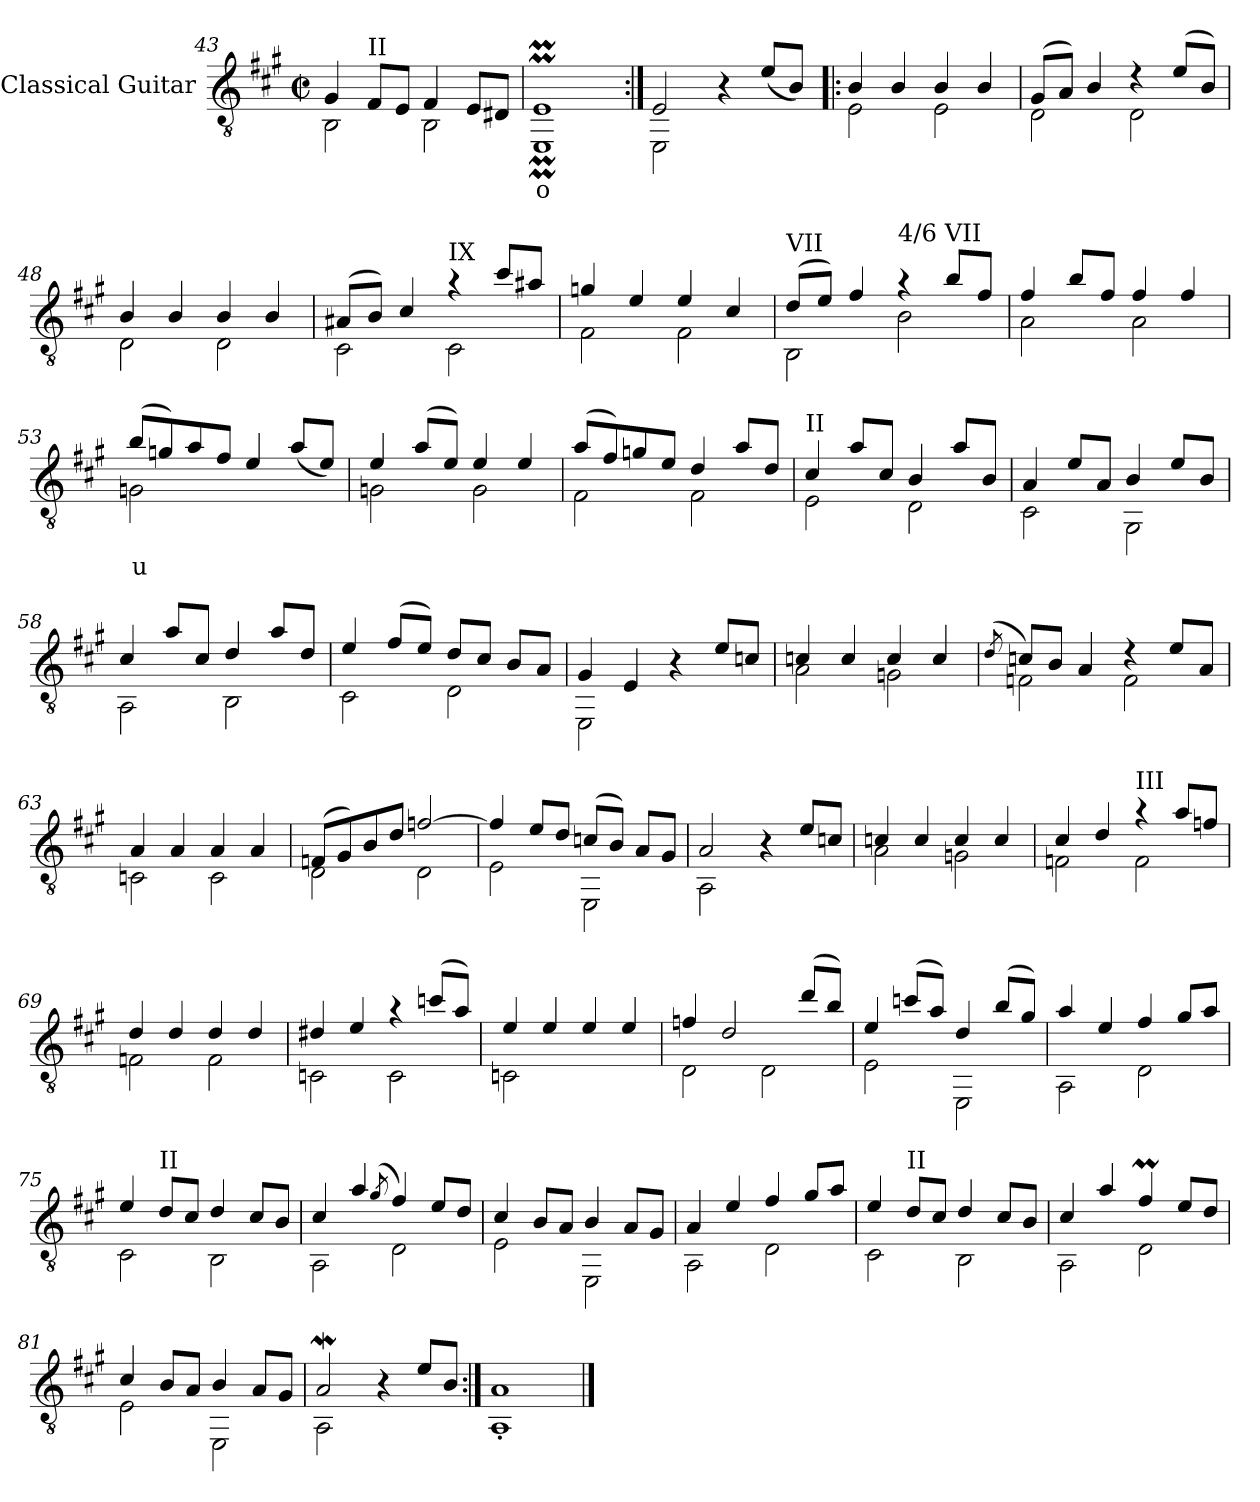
**kern	**text
*part1	*part1
*staff1	*staff1
*I"Classical Guitar	*
*I'Guit.	*
!!LO:PB:g=z
*clefGv2	*
*k[f#c#g#]	*
*M2/2	*
*met(c|)	*
=43	=43
*^	*
4G#/	2BB\	.
!LO:TX:a:t=II	!	!
8F#/L	.	.
8E/J	.	.
4F#/	2BB\	.
8E/L	.	.
8D#X/J	.	.
*v	*v	*
=44	=44
!	!LO:LY:b
1EEM 1EM	o
=45:|!	=45:|!
*^	*
2E/	2EE\	.
4r	2ryy	.
(8e/L	.	.
8B/J)	.	.
=46!|:	=46!|:	=46!|:
4B/	2E\	.
4B/	.	.
4B/	2E\	.
4B/	.	.
=47	=47	=47
(8G#/L	2D\	.
8A/J)	.	.
4B/	.	.
4r	2D\	.
(8e/L	.	.
8B/J)	.	.
!!LO:LB:g=z	!!
=48	=48	=48
4B/	2D\	.
4B/	.	.
4B/	2D\	.
4B/	.	.
=49	=49	=49
(8A#X/L	2C#\	.
8B/J)	.	.
4c#/	.	.
!LO:TX:a:t=IX	!	!
4r	2C#\	.
8cc#/L	.	.
8a#X/J	.	.
=50	=50	=50
4gn/	2F#\	.
4e/	.	.
4e/	2F#\	.
4c#/	.	.
=51	=51	=51
!LO:TX:a:t=VII	!	!
(8d/L	2BB\	.
8e/J)	.	.
4f#/	.	.
!LO:TX:a:t=4/6 VII	!	!
4r	2B\	.
8b/L	.	.
8f#/J	.	.
!!LO:LB:g=z	!!
=52	=52	=52
4f#/	2A\	.
8b/L	.	.
8f#/J	.	.
4f#/	2A\	.
4f#/	.	.
=53	=53	=53
!	!	!LO:LY:b
(8b/L	2Gn\	u
8gn/)	.	.
8a/	.	.
8f#/J	.	.
4e/	2ryy	.
(8a/L	.	.
8e/J)	.	.
=54	=54	=54
4e/	2Gn\	.
(8a/L	.	.
8e/J)	.	.
4e/	2G\	.
4e/	.	.
=55	=55	=55
(8a/L	2F#\	.
8f#/)	.	.
8gn/	.	.
8e/J	.	.
4d/	2F#\	.
8a/L	.	.
8d/J	.	.
!!LO:LB:g=z	!!
=56	=56	=56
!LO:TX:a:t=II	!	!
4c#/	2E\	.
8a/L	.	.
8c#/J	.	.
4B/	2D\	.
8a/L	.	.
8B/J	.	.
=57	=57	=57
4A/	2C#\	.
8e/L	.	.
8A/J	.	.
4B/	2GG#\	.
8e/L	.	.
8B/J	.	.
=58	=58	=58
4c#/	2AA\	.
8a/L	.	.
8c#/J	.	.
4d/	2BB\	.
8a/L	.	.
8d/J	.	.
=59	=59	=59
4e/	2C#\	.
(8f#/L	.	.
8e/J)	.	.
8d/L	2D\	.
8c#/J	.	.
8B/L	.	.
8A/J	.	.
!!LO:LB:g=z	!!
=60	=60	=60
4G#/	2EE\	.
4E/	.	.
4r	2ryy	.
8e/L	.	.
8cn/J	.	.
=61	=61	=61
4cn/	2A\	.
4c/	.	.
4c/	2Gn\	.
4c/	.	.
=62	=62	=62
(8qd/	.	.
8cn/L)	2Fn\	.
8B/J	.	.
4A/	.	.
4r	2F\	.
8e/L	.	.
8A/J	.	.
=63	=63	=63
4A/	2Cn\	.
4A/	.	.
4A/	2C\	.
4A/	.	.
!!LO:LB:g=z	!!
=64	=64	=64
(8Fn/L	2D\	.
8G#/)	.	.
8B/	.	.
8d/J	.	.
[2fn/	2D\	.
=65	=65	=65
4f/]	2E\	.
8e/L	.	.
8d/J	.	.
(8cn/L	2EE\	.
8B/J)	.	.
8A/L	.	.
8G#/J	.	.
=66	=66	=66
2A/	2AA\	.
4r	2ryy	.
8e/L	.	.
8cn/J	.	.
=67	=67	=67
4cn/	2A\	.
4c/	.	.
4c/	2Gn\	.
4c/	.	.
!!LO:LB:g=z	!!
=68	=68	=68
4c#/	2Fn\	.
4d/	.	.
!LO:TX:a:t=III	!	!
4r	2F\	.
8a/L	.	.
8fn/J	.	.
=69	=69	=69
4d/	2Fn\	.
4d/	.	.
4d/	2F\	.
4d/	.	.
=70	=70	=70
4d#X/	2Cn\	.
4e/	.	.
4r	2C\	.
(8ccn/L	.	.
8a/J)	.	.
=71	=71	=71
4e/	2Cn\	.
4e/	.	.
4e/	2ryy	.
4e/	.	.
!!LO:LB:g=z	!!
=72	=72	=72
4fn/	2D\	.
2d/	.	.
.	2D\	.
(8dd/L	.	.
8b/J)	.	.
=73	=73	=73
4e/	2E\	.
(8ccn/L	.	.
8a/J)	.	.
4d/	2EE\	.
(8b/L	.	.
8g#/J)	.	.
=74	=74	=74
4a/	2AA\	.
4e/	.	.
4f#/	2D\	.
8g#/L	.	.
8a/J	.	.
=75	=75	=75
4e/	2C#\	.
!LO:TX:a:t=II	!	!
8d/L	.	.
8c#/J	.	.
4d/	2BB\	.
8c#/L	.	.
8B/J	.	.
!!LO:LB:g=z	!!
=76	=76	=76
4c#/	2AA\	.
4a/	.	.
(8qg#/	.	.
4f#/)	2D\	.
8e/L	.	.
8d/J	.	.
=77	=77	=77
4c#/	2E\	.
8B/L	.	.
8A/J	.	.
4B/	2EE\	.
8A/L	.	.
8G#/J	.	.
=78	=78	=78
4A/	2AA\	.
4e/	.	.
4f#/	2D\	.
8g#/L	.	.
8a/J	.	.
!!LO:LB:g=z	!!
=79	=79	=79
4e/	2C#\	.
!LO:TX:a:t=II	!	!
8d/L	.	.
8c#/J	.	.
4d/	2BB\	.
8c#/L	.	.
8B/J	.	.
=80	=80	=80
4c#/	2AA\	.
4a/	.	.
4f#M/	2D\	.
8e/L	.	.
8d/J	.	.
=81	=81	=81
4c#/	2E\	.
8B/L	.	.
8A/J	.	.
4B/	2EE\	.
8A/L	.	.
8G#/J	.	.
=82	=82	=82
2Aw/	2AA\	.
4r	2ryy	.
8e/L	.	.
8B/J	.	.
*v	*v	*
=83:|!	=83:|!
1AA' 1A'	.
==	==
*-	*-
